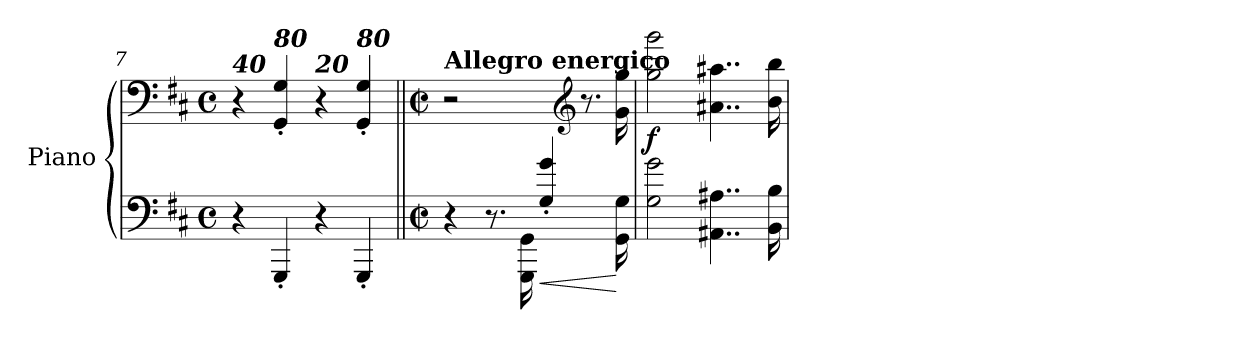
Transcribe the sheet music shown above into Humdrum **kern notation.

**kern	**kern	**dynam
*part1	*part1	*part1
*staff2	*staff1	*staff1/2
*I"Piano	*	*
*I'Pno	*	*
*clefF4	*clefF4	*
*k[f#c#]	*k[f#c#]	*
*M4/4	*M4/4	*
*met(c)	*met(c)	*
=7	=7	=7
!	!LO:TX:a:Bi:t=40	!
4r	4r	.
!	!LO:TX:a:Bi:t=80	!
4GGG'/	4GG/' 4G/'	.
!	!LO:TX:a:Bi:t=20	!
4r	4r	.
!	!LO:TX:a:Bi:t=80	!
4GGG'/	4GG/' 4G/'	.
=8||	=8||	=8||
*M4/4	*M4/4	*
*met(c|)	*met(c|)	*
*^	*	*
!	!	!LO:TX:a:B:t=Allegro energico	!
2ryy	4r	2r	.
.	8.r	.	.
.	16GGG\ 16GG\	.	.
!	!	!	!LO:HP:b=2
4G/' 4g/'	4rBByy	4ryy	<
*	*	*clefG2	*
4ryy	8.rBByy	8.r	.
.	16GG\ 16G\	16g\ 16gg\	[
=9	=9	=9	=9
!	!	!	!LO:DY:b
*v	*v	*	*
2G\ 2g\	2gg\ 2ggg\	f
4..AA#X\ 4..A#X\	4..a#X\ 4..aa#X\	.
16BB\ 16B\	16b\ 16bb\	.
=	=	=
*-	*-	*-
